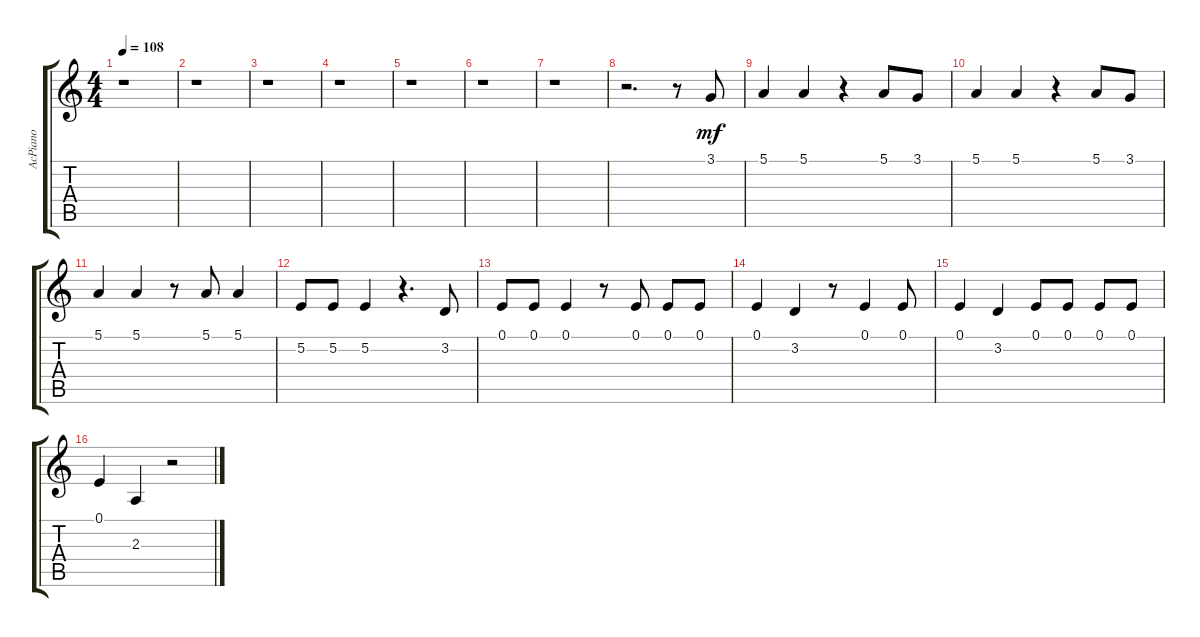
\track ("AcPiano" "AcPiano") {instrument acousticgrandpiano}
\staff {score tabs}
\tuning (E4 B3 G3 D3 A2 E2) {hide}
\ts (4 4)
\tempo 108
\clef g2
\ks c
r.1{dy mf instrument acousticgrandpiano} |
r.1 |
r.1 |
r.1 |
r.1 |
r.1 |
r.1 |
r.2{d} r.8 3.1.8 |
5.1.4 5.1.4 r.4 5.1.8 3.1.8 |
5.1.4 5.1.4 r.4 5.1.8 3.1.8 |
5.1.4 5.1.4 r.8 5.1.8 5.1.4 |
5.2.8 5.2.8 5.2.4 r.4{d} 3.2.8 |
0.1.8 0.1.8 0.1.4 r.8 0.1.8 0.1.8 0.1.8 |
0.1.4 3.2.4 r.8 0.1.4 0.1.8 |
0.1.4 3.2.4 0.1.8 0.1.8 0.1.8 0.1.8 |
0.1.4 2.3.4 r.2
